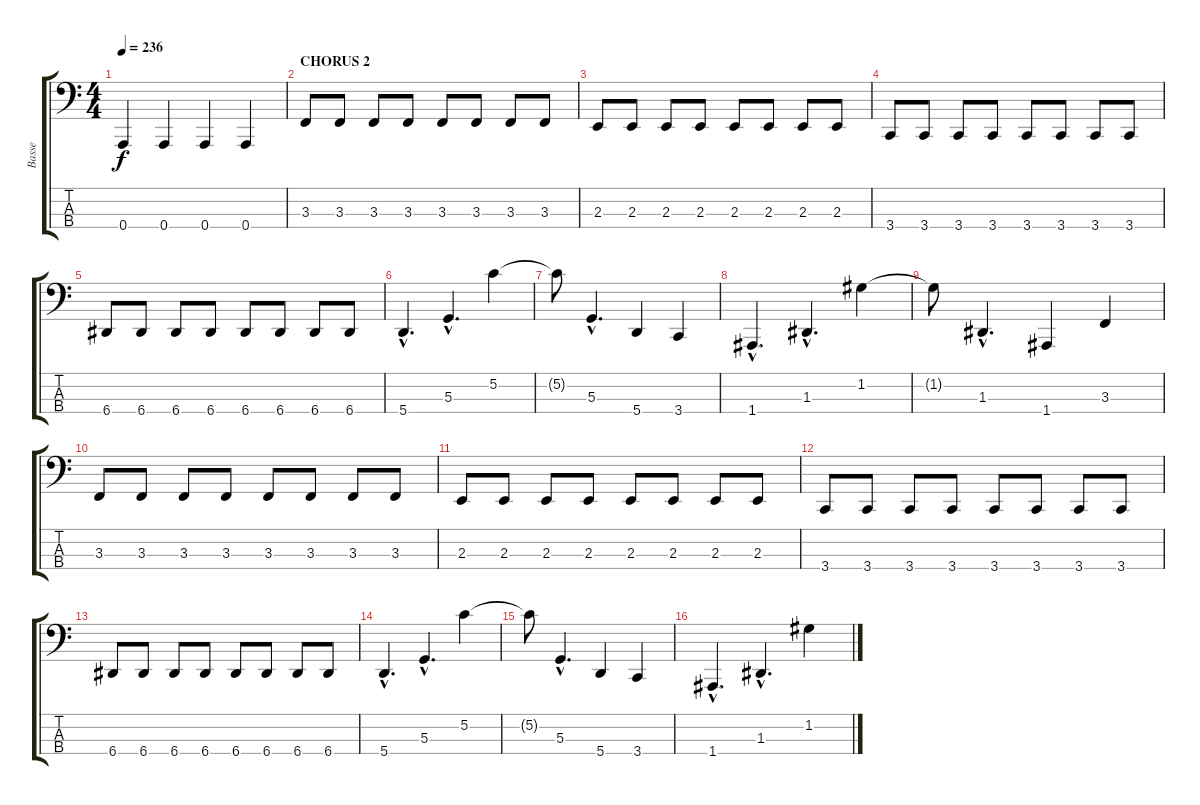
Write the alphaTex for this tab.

\track ("Basse" "Basse") {instrument slapbass2}
\staff {score tabs}
\tuning (C2 G2 D1 A0) {hide}
\ts (4 4)
\tempo 236
\clef f4
\ks c
0.4.4{dy f} 0.4.4 0.4.4 0.4.4 |
\section ("" "CHORUS 2")
3.3.8 3.3.8 3.3.8 3.3.8 3.3.8 3.3.8 3.3.8 3.3.8 |
2.3.8 2.3.8 2.3.8 2.3.8 2.3.8 2.3.8 2.3.8 2.3.8 |
3.4.8 3.4.8 3.4.8 3.4.8 3.4.8 3.4.8 3.4.8 3.4.8 |
6.4.8 6.4.8 6.4.8 6.4.8 6.4.8 6.4.8 6.4.8 6.4.8 |
5.4{hac}.4{d} 5.3{hac}.4{d} 5.2.4 |
5.2{t}.8 5.3{hac}.4{d} 5.4.4 3.4.4 |
1.4{hac}.4{d} 1.3{hac}.4{d} 1.2.4 |
1.2{t}.8 1.3{hac}.4{d} 1.4.4 3.3.4 |
3.3.8 3.3.8 3.3.8 3.3.8 3.3.8 3.3.8 3.3.8 3.3.8 |
2.3.8 2.3.8 2.3.8 2.3.8 2.3.8 2.3.8 2.3.8 2.3.8 |
3.4.8 3.4.8 3.4.8 3.4.8 3.4.8 3.4.8 3.4.8 3.4.8 |
6.4.8 6.4.8 6.4.8 6.4.8 6.4.8 6.4.8 6.4.8 6.4.8 |
5.4{hac}.4{d} 5.3{hac}.4{d} 5.2.4 |
5.2{t}.8 5.3{hac}.4{d} 5.4.4 3.4.4 |
1.4{hac}.4{d} 1.3{hac}.4{d} 1.2.4
